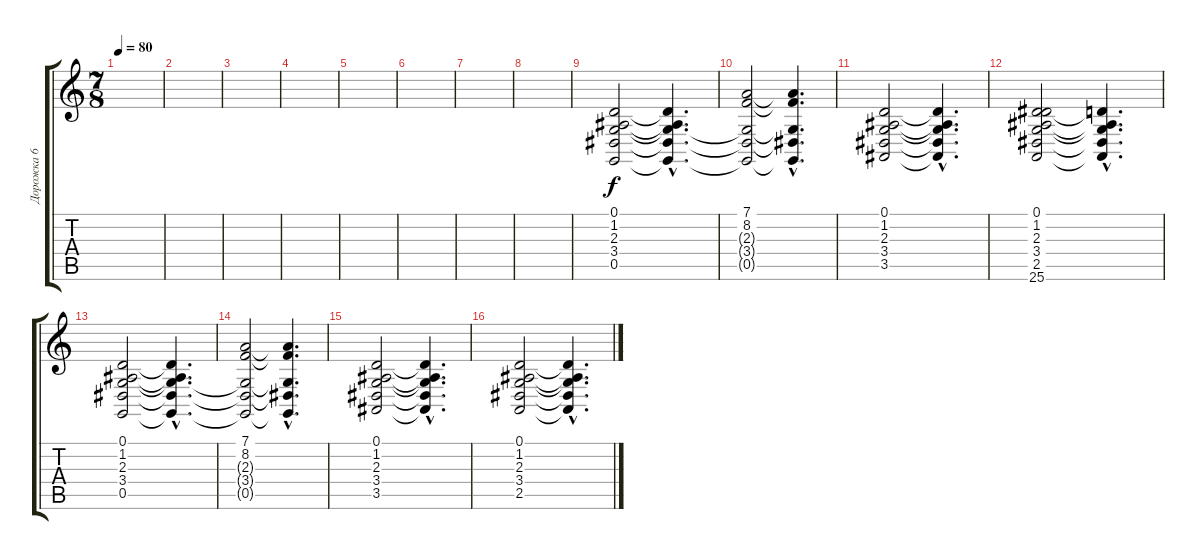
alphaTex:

\track ("Дорожка 6" "Дорожка 6") {instrument choiraahs}
\staff {score tabs}
\tuning (D4 A3 F3 C3 G2 D2) {hide}
\ts (7 8)
\tempo 80
\clef g2
\ks c
|
|
|
|
|
|
|
|
(0.1 1.2 2.3 3.4 0.5).2 (0.1{hac t} 1.2{hac t} 2.3{hac t} 3.4{hac t} 0.5{hac t}).4{d} |
(7.1 8.2 2.3{t} 3.4{t} 0.5{t}).2 (7.1{hac t} 8.2{hac t} 2.3{hac t} 3.4{hac t} 0.5{hac t}).4{d} |
(0.1 1.2 2.3 3.4 3.5).2 (0.1{hac t} 1.2{hac t} 2.3{hac t} 3.4{hac t} 3.5{hac t}).4{d} |
(0.1 1.2 2.3 3.4 2.5 25.6).2 (0.1{hac t} 1.2{hac t} 2.3{hac t} 3.4{hac t} 2.5{hac t}).4{d} |
(0.1 1.2 2.3 3.4 0.5).2 (0.1{hac t} 1.2{hac t} 2.3{hac t} 3.4{hac t} 0.5{hac t}).4{d} |
(7.1 8.2 2.3{t} 3.4{t} 0.5{t}).2 (7.1{hac t} 8.2{hac t} 2.3{hac t} 3.4{hac t} 0.5{hac t}).4{d} |
(0.1 1.2 2.3 3.4 3.5).2 (0.1{hac t} 1.2{hac t} 2.3{hac t} 3.4{hac t} 3.5{hac t}).4{d} |
(0.1 1.2 2.3 3.4 2.5).2 (0.1{hac t} 1.2{hac t} 2.3{hac t} 3.4{hac t} 2.5{hac t}).4{d}
